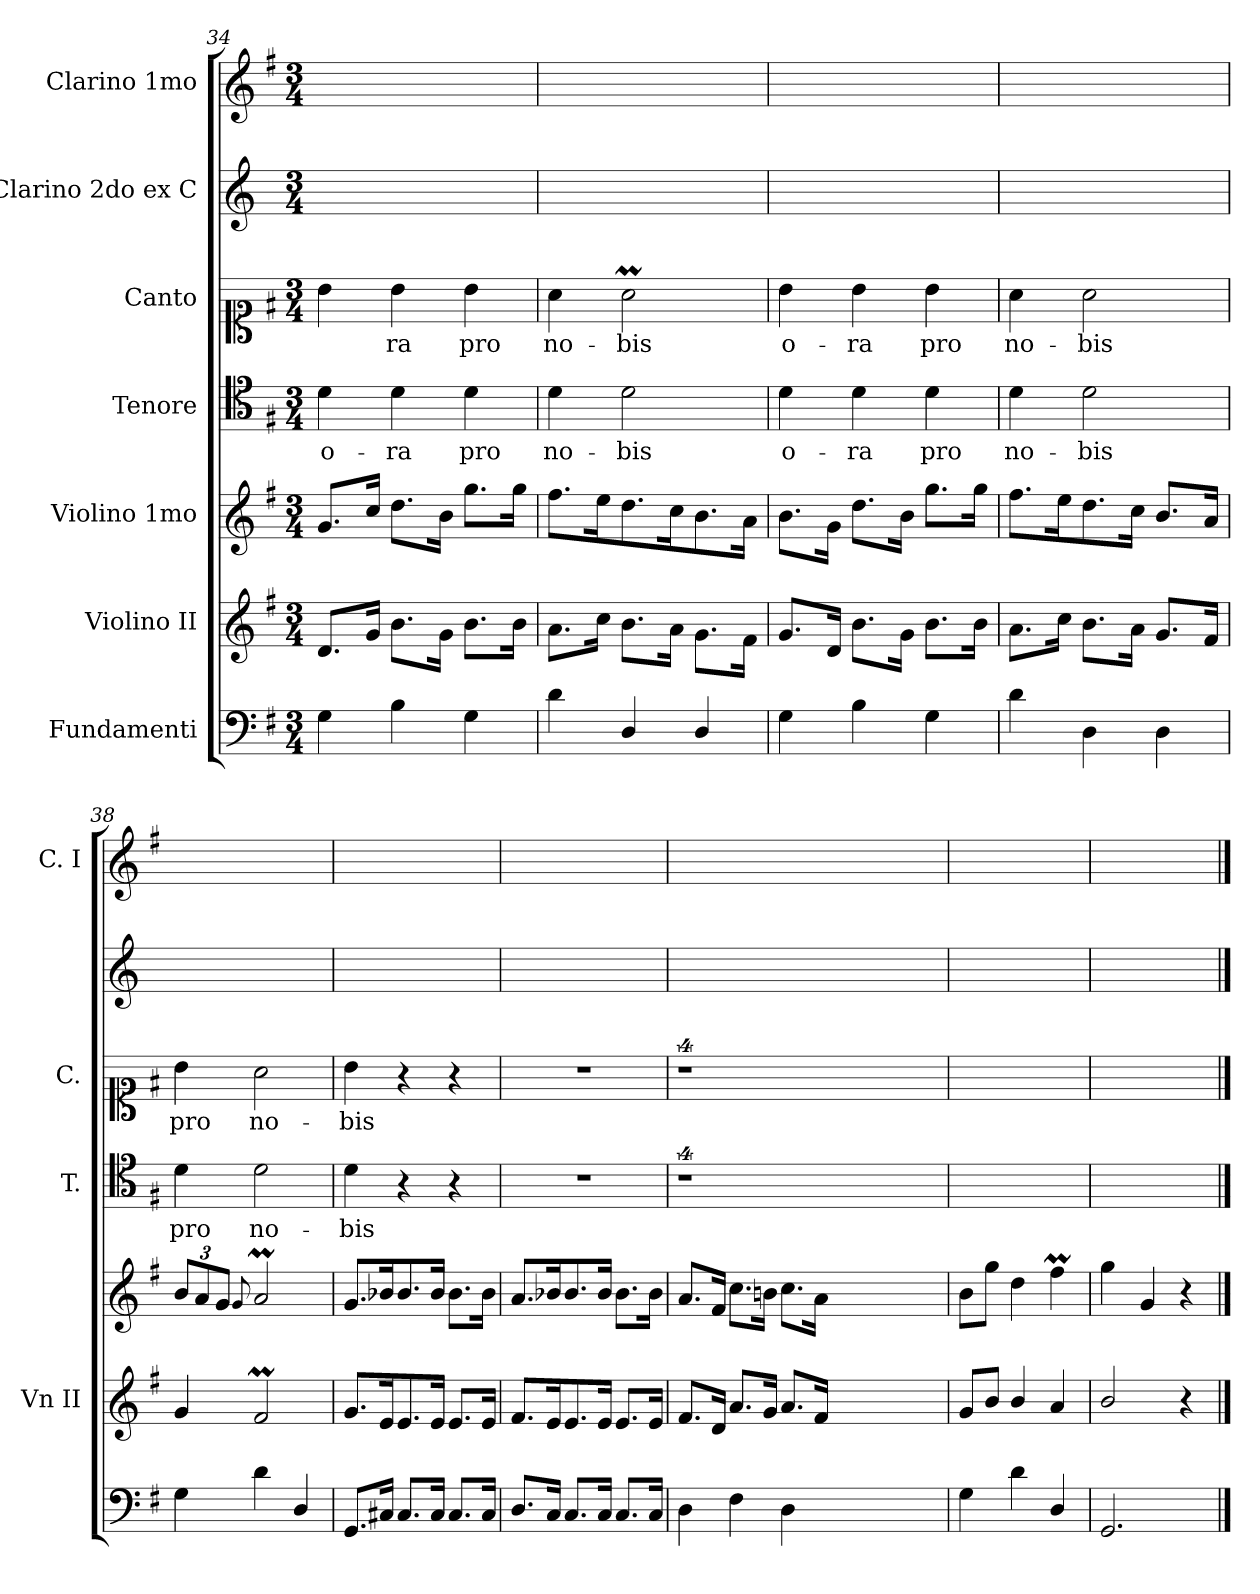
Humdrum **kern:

**kern	**kern	**kern	**kern	**text	**kern	**text	**kern	**kern
*part7	*part6	*part5	*part4	*part4	*part3	*part3	*part2	*part1
*staff7	*staff6	*staff5	*staff4	*staff4	*staff3	*staff3	*staff2	*staff1
*I"Fundamenti	*I"Violino II	*I"Violino 1mo	*I"Tenore	*	*I"Canto	*	*I"Clarino 2do ex C	*I"Clarino 1mo
*	*I'Vn II	*	*I'T.	*	*I'C.	*	*	*I'C. I
*clefF4	*clefG2	*clefG2	*clefC4	*	*clefC1	*	*clefG2	*clefG2
*	*	*	*	*	*	*	*ITrd3c5	*
*k[f#]	*k[f#]	*k[f#]	*k[f#]	*	*k[f#]	*	*k[f#]	*k[f#]
*M3/4	*M3/4	*M3/4	*M3/4	*	*M3/4	*	*M3/4	*M3/4
=34	=34	=34	=34	=34	=34	=34	=34	=34
4G\	8.d/L	8.g/L	4d\	o-	4b\	.	2.ryy	2.ryy
.	16g/Jk	16cc/Jk	.	.	.	.	.	.
4B\	8.b\L	8.dd\L	4d\	-ra	4b\	-ra	.	.
.	16g\Jk	16b\Jk	.	.	.	.	.	.
4G\	8.b\L	8.gg\L	4d\	pro	4b\	pro	.	.
.	16b\Jk	16gg\Jk	.	.	.	.	.	.
=35	=35	=35	=35	=35	=35	=35	=35	=35
4d\	8.a\L	8.ff#\L	4d\	no-	4a\	no-	2.ryy	2.ryy
.	16cc\Jk	16ee\K	.	.	.	.	.	.
4D/	8.b\L	8.dd\	2d\	-bis	2aM\	-bis	.	.
.	16a\Jk	16cc\K	.	.	.	.	.	.
4D/	8.g\L	8.b\	.	.	.	.	.	.
.	16f#\Jk	16a\Jk	.	.	.	.	.	.
=36	=36	=36	=36	=36	=36	=36	=36	=36
!	!	!	!	!LO:LY:i	!	!LO:LY:i	!	!
4G\	8.g/L	8.b\L	4d\	o-	4b\	o-	2.ryy	2.ryy
.	16d/Jk	16g\Jk	.	.	.	.	.	.
!	!	!	!	!LO:LY:i	!	!LO:LY:i	!	!
4B\	8.b\L	8.dd\L	4d\	-ra	4b\	-ra	.	.
.	16g\Jk	16b\Jk	.	.	.	.	.	.
!	!	!	!	!LO:LY:i	!	!LO:LY:i	!	!
4G\	8.b\L	8.gg\L	4d\	pro	4b\	pro	.	.
.	16b\Jk	16gg\Jk	.	.	.	.	.	.
=37	=37	=37	=37	=37	=37	=37	=37	=37
!	!	!	!	!LO:LY:i	!	!LO:LY:i	!	!
4d\	8.a\L	8.ff#\L	4d\	no-	4a\	no-	2.ryy	2.ryy
.	16cc\Jk	16ee\K	.	.	.	.	.	.
!	!	!	!	!LO:LY:i	!	!LO:LY:i	!	!
4D\	8.b\L	8.dd\	2d\	-bis	2a\	-bis	.	.
.	16a\Jk	16cc\Jk	.	.	.	.	.	.
4D\	8.g/L	8.b/L	.	.	.	.	.	.
.	16f#/Jk	16a/Jk	.	.	.	.	.	.
=38	=38	=38	=38	=38	=38	=38	=38	=38
4G\	4g/	12b/L	4d\	pro	4b\	pro	2.ryy	2.ryy
.	.	12a/	.	.	.	.	.	.
.	.	12g/J	.	.	.	.	.	.
.	.	8qqg/	.	.	.	.	.	.
4d\	2f#m/	2aM/	2d\	no-	2a\	no-	.	.
4D/	.	.	.	.	.	.	.	.
=39	=39	=39	=39	=39	=39	=39	=39	=39
8.GG/L	8.g/L	8.g/L	4d\	-bis	4b\	-bis	2.ryy	2.ryy
16C#X/Jk	16e/K	16b-X/K	.	.	.	.	.	.
8.C#/L	8.e/	8.b-/	4r	.	4r	.	.	.
16C#/Jk	16e/Jk	16b-/Jk	.	.	.	.	.	.
8.C#/L	8.e/L	8.b-\L	4r	.	4r	.	.	.
16C#/Jk	16e/Jk	16b-\Jk	.	.	.	.	.	.
=40	=40	=40	=40	=40	=40	=40	=40	=40
8.D/L	8.f#/L	8.a/L	2.r	.	2.r	.	2.ryy	2.ryy
16C/Jk	16e/K	16b-X/K	.	.	.	.	.	.
8.C/L	8.e/	8.b-/	.	.	.	.	.	.
16C/Jk	16e/Jk	16b-/Jk	.	.	.	.	.	.
8.C/L	8.e/L	8.b-\L	.	.	.	.	.	.
16C/Jk	16e/Jk	16b-\Jk	.	.	.	.	.	.
=41	=41	=41	=41	=41	=41	=41	=41	=41
4D\	8.f#/L	8.a/L	4%9r	.	4%9r	.	2.ryy	2.ryy
.	16d/Jk	16f#/Jk	.	.	.	.	.	.
4F#\	8.a/L	8.cc\L	.	.	.	.	.	.
.	16g/Jk	16bn\Jk	.	.	.	.	.	.
4D\	8.a/L	8.cc\L	.	.	.	.	.	.
.	16f#/Jk	16a\Jk	.	.	.	.	.	.
1.ryy	1.ryy	1.ryy	.	.	.	.	1.ryy	1.ryy
=42	=42	=42	=42	=42	=42	=42	=42	=42
4G\	8g/L	8b\L	2.ryy	.	2.ryy	.	2.ryy	2.ryy
.	8b/J	8gg\J	.	.	.	.	.	.
4d\	4b/	4dd\	.	.	.	.	.	.
4D/	4a/	4ff#m\	.	.	.	.	.	.
=43	=43	=43	=43	=43	=43	=43	=43	=43
2.GG/	2b/	4gg\	2.ryy	.	2.ryy	.	2.ryy	2.ryy
.	.	4g/	.	.	.	.	.	.
.	4r	4r	.	.	.	.	.	.
==	==	==	==	==	==	==	==	==
*-	*-	*-	*-	*-	*-	*-	*-	*-
